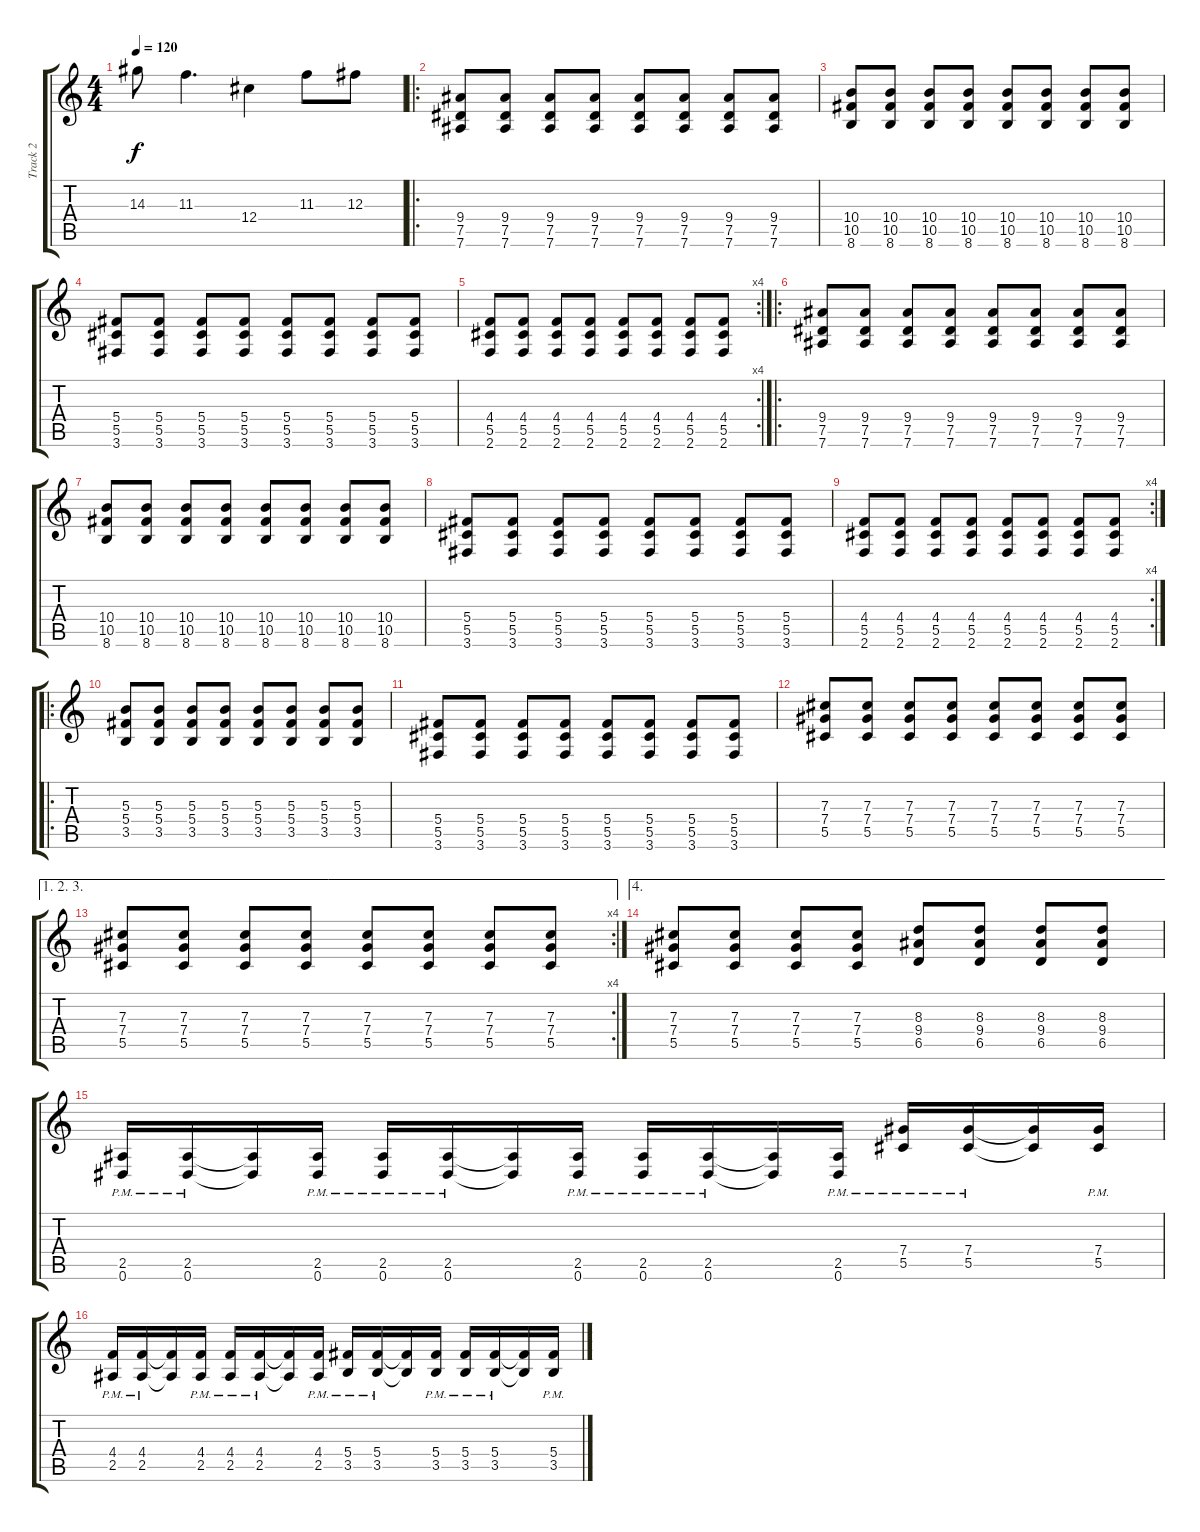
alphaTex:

\track ("Track 2" "Track 2") {instrument distortionguitar}
\staff {score tabs}
\tuning (Eb4 Bb3 Gb3 Db3 Ab2 Eb2) {hide}
\ts (4 4)
\tempo 120
\clef g2
\ks c
14.3{t}.8{dy f} 11.3.4{d} 12.4.4 11.3.8 12.3.8 |
\ro
(9.4 7.5 7.6).8 (9.4 7.5 7.6).8 (9.4 7.5 7.6).8 (9.4 7.5 7.6).8 (9.4 7.5 7.6).8 (9.4 7.5 7.6).8 (9.4 7.5 7.6).8 (9.4 7.5 7.6).8 |
(10.4 10.5 8.6).8 (10.4 10.5 8.6).8 (10.4 10.5 8.6).8 (10.4 10.5 8.6).8 (10.4 10.5 8.6).8 (10.4 10.5 8.6).8 (10.4 10.5 8.6).8 (10.4 10.5 8.6).8 |
(5.4 5.5 3.6).8 (5.4 5.5 3.6).8 (5.4 5.5 3.6).8 (5.4 5.5 3.6).8 (5.4 5.5 3.6).8 (5.4 5.5 3.6).8 (5.4 5.5 3.6).8 (5.4 5.5 3.6).8 |
\rc 4
(4.4 5.5 2.6).8 (4.4 5.5 2.6).8 (4.4 5.5 2.6).8 (4.4 5.5 2.6).8 (4.4 5.5 2.6).8 (4.4 5.5 2.6).8 (4.4 5.5 2.6).8 (4.4 5.5 2.6).8 |
\ro
(9.4 7.5 7.6).8 (9.4 7.5 7.6).8 (9.4 7.5 7.6).8 (9.4 7.5 7.6).8 (9.4 7.5 7.6).8 (9.4 7.5 7.6).8 (9.4 7.5 7.6).8 (9.4 7.5 7.6).8 |
(10.4 10.5 8.6).8 (10.4 10.5 8.6).8 (10.4 10.5 8.6).8 (10.4 10.5 8.6).8 (10.4 10.5 8.6).8 (10.4 10.5 8.6).8 (10.4 10.5 8.6).8 (10.4 10.5 8.6).8 |
(5.4 5.5 3.6).8 (5.4 5.5 3.6).8 (5.4 5.5 3.6).8 (5.4 5.5 3.6).8 (5.4 5.5 3.6).8 (5.4 5.5 3.6).8 (5.4 5.5 3.6).8 (5.4 5.5 3.6).8 |
\rc 4
(4.4 5.5 2.6).8 (4.4 5.5 2.6).8 (4.4 5.5 2.6).8 (4.4 5.5 2.6).8 (4.4 5.5 2.6).8 (4.4 5.5 2.6).8 (4.4 5.5 2.6).8 (4.4 5.5 2.6).8 |
\ro
(5.3 5.4 3.5).8 (5.3 5.4 3.5).8 (5.3 5.4 3.5).8 (5.3 5.4 3.5).8 (5.3 5.4 3.5).8 (5.3 5.4 3.5).8 (5.3 5.4 3.5).8 (5.3 5.4 3.5).8 |
(5.4 5.5 3.6).8 (5.4 5.5 3.6).8 (5.4 5.5 3.6).8 (5.4 5.5 3.6).8 (5.4 5.5 3.6).8 (5.4 5.5 3.6).8 (5.4 5.5 3.6).8 (5.4 5.5 3.6).8 |
(7.3 7.4 5.5).8 (7.3 7.4 5.5).8 (7.3 7.4 5.5).8 (7.3 7.4 5.5).8 (7.3 7.4 5.5).8 (7.3 7.4 5.5).8 (7.3 7.4 5.5).8 (7.3 7.4 5.5).8 |
\ae (1 2 3)
\rc 4
(7.3 7.4 5.5).8 (7.3 7.4 5.5).8 (7.3 7.4 5.5).8 (7.3 7.4 5.5).8 (7.3 7.4 5.5).8 (7.3 7.4 5.5).8 (7.3 7.4 5.5).8 (7.3 7.4 5.5).8 |
\ae 4
(7.3 7.4 5.5).8 (7.3 7.4 5.5).8 (7.3 7.4 5.5).8 (7.3 7.4 5.5).8 (8.3 9.4 6.5).8 (8.3 9.4 6.5).8 (8.3 9.4 6.5).8 (8.3 9.4 6.5).8 |
(2.5{pm} 0.6{pm}).16 (2.5{pm} 0.6{pm}).16 (2.5{t} 0.6{t}).16 (2.5{pm} 0.6{pm}).16 (2.5{pm} 0.6{pm}).16 (2.5{pm} 0.6{pm}).16 (2.5{t} 0.6{t}).16 (2.5{pm} 0.6{pm}).16 (2.5{pm} 0.6{pm}).16 (2.5{pm} 0.6{pm}).16 (2.5{t} 0.6{t}).16 (2.5{pm} 0.6{pm}).16 (7.4{pm} 5.5{pm}).16 (7.4{pm} 5.5{pm}).16 (7.4{t} 5.5{t}).16 (7.4{pm} 5.5{pm}).16 |
(4.4{pm} 2.5{pm}).16 (4.4{pm} 2.5{pm}).16 (4.4{t} 2.5{t}).16 (4.4{pm} 2.5{pm}).16 (4.4{pm} 2.5{pm}).16 (4.4{pm} 2.5{pm}).16 (4.4{t} 2.5{t}).16 (4.4{pm} 2.5{pm}).16 (5.4{pm} 3.5{pm}).16 (5.4{pm} 3.5{pm}).16 (5.4{t} 3.5{t}).16 (5.4{pm} 3.5{pm}).16 (5.4{pm} 3.5{pm}).16 (5.4{pm} 3.5{pm}).16 (5.4{t} 3.5{t}).16 (5.4{pm} 3.5{pm}).16
